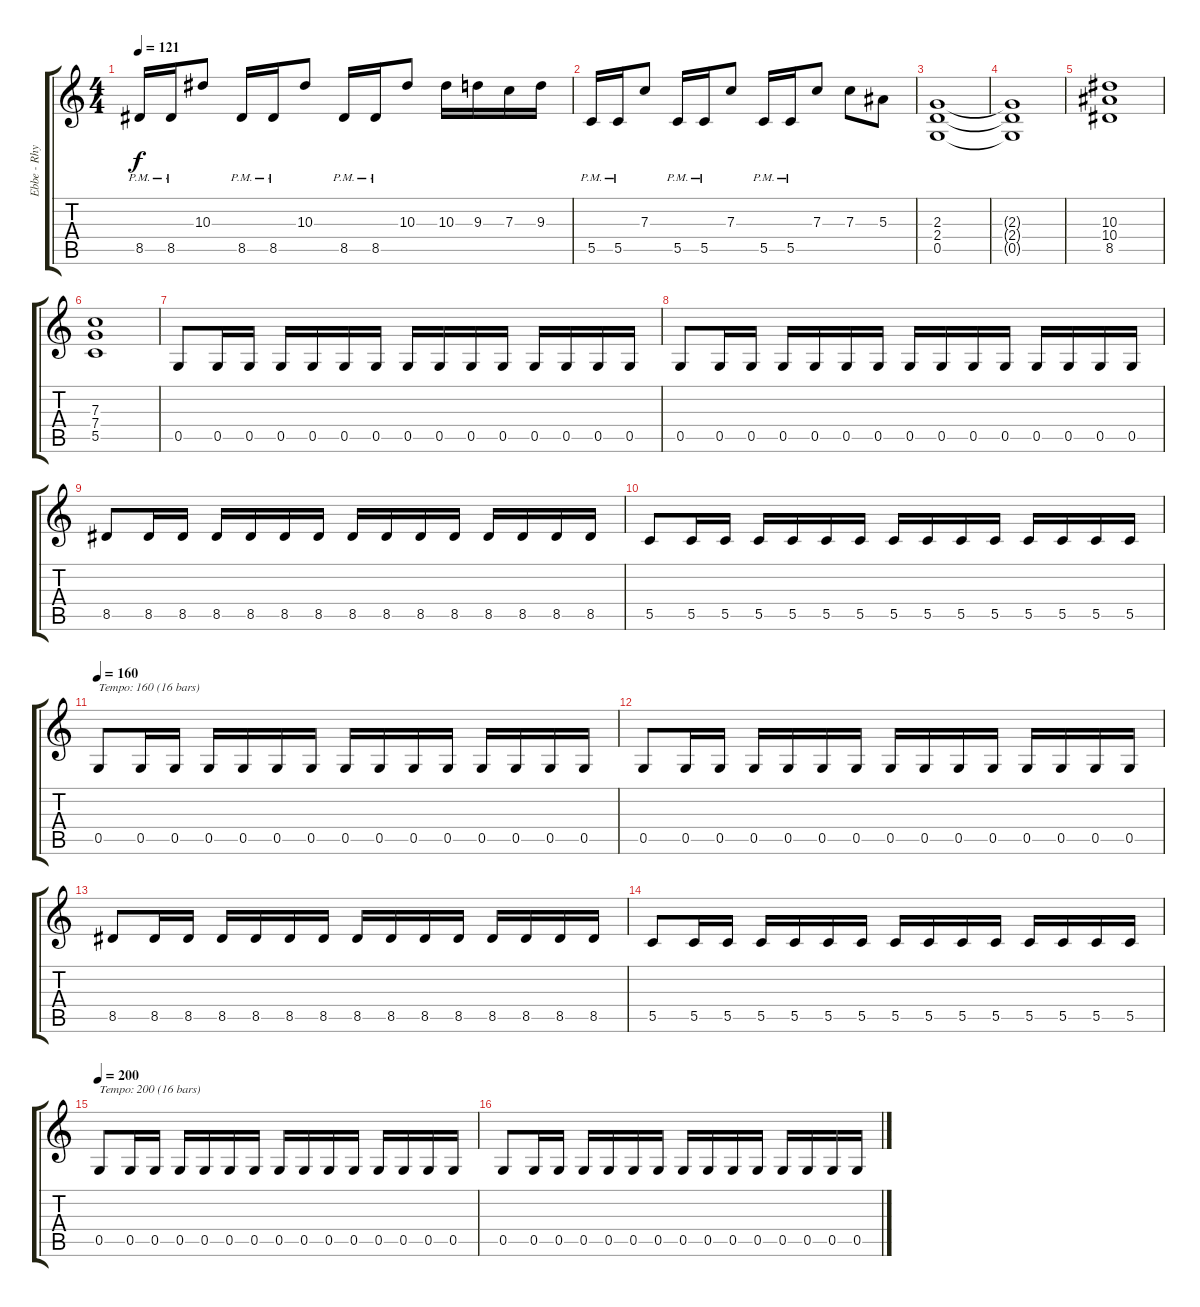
\track ("Ebbe - Rhytm/Lead" "Ebbe - Rhy") {instrument overdrivenguitar}
\staff {score tabs}
\tuning (D4 A3 F3 C3 G2 D2) {hide}
\ts (4 4)
\tempo 121
\clef g2
\ks c
8.5{pm}.16{dy f} 8.5{pm}.16 10.3.8 8.5{pm}.16 8.5{pm}.16 10.3.8 8.5{pm}.16 8.5{pm}.16 10.3.8 10.3.16 9.3.16 7.3.16 9.3.16 |
5.5{pm}.16 5.5{pm}.16 7.3.8 5.5{pm}.16 5.5{pm}.16 7.3.8 5.5{pm}.16 5.5{pm}.16 7.3.8 7.3.8 5.3.8 |
(2.3 2.4 0.5).1 |
(2.3{t} 2.4{t} 0.5{t}).1 |
(10.3 10.4 8.5).1 |
(7.3 7.4 5.5).1 |
0.5.8 0.5.16 0.5.16 0.5.16 0.5.16 0.5.16 0.5.16 0.5.16 0.5.16 0.5.16 0.5.16 0.5.16 0.5.16 0.5.16 0.5.16 |
0.5.8 0.5.16 0.5.16 0.5.16 0.5.16 0.5.16 0.5.16 0.5.16 0.5.16 0.5.16 0.5.16 0.5.16 0.5.16 0.5.16 0.5.16 |
8.5.8 8.5.16 8.5.16 8.5.16 8.5.16 8.5.16 8.5.16 8.5.16 8.5.16 8.5.16 8.5.16 8.5.16 8.5.16 8.5.16 8.5.16 |
5.5.8 5.5.16 5.5.16 5.5.16 5.5.16 5.5.16 5.5.16 5.5.16 5.5.16 5.5.16 5.5.16 5.5.16 5.5.16 5.5.16 5.5.16 |
\tempo 160
0.5.8{txt "Tempo: 160 (16 bars)"} 0.5.16 0.5.16 0.5.16 0.5.16 0.5.16 0.5.16 0.5.16 0.5.16 0.5.16 0.5.16 0.5.16 0.5.16 0.5.16 0.5.16 |
0.5.8 0.5.16 0.5.16 0.5.16 0.5.16 0.5.16 0.5.16 0.5.16 0.5.16 0.5.16 0.5.16 0.5.16 0.5.16 0.5.16 0.5.16 |
8.5.8 8.5.16 8.5.16 8.5.16 8.5.16 8.5.16 8.5.16 8.5.16 8.5.16 8.5.16 8.5.16 8.5.16 8.5.16 8.5.16 8.5.16 |
5.5.8 5.5.16 5.5.16 5.5.16 5.5.16 5.5.16 5.5.16 5.5.16 5.5.16 5.5.16 5.5.16 5.5.16 5.5.16 5.5.16 5.5.16 |
\tempo 200
0.5.8{txt "Tempo: 200 (16 bars)" volume 7} 0.5.16 0.5.16 0.5.16 0.5.16 0.5.16 0.5.16 0.5.16 0.5.16 0.5.16 0.5.16 0.5.16 0.5.16 0.5.16 0.5.16 |
0.5.8 0.5.16 0.5.16 0.5.16 0.5.16 0.5.16 0.5.16 0.5.16 0.5.16 0.5.16 0.5.16 0.5.16 0.5.16 0.5.16 0.5.16
